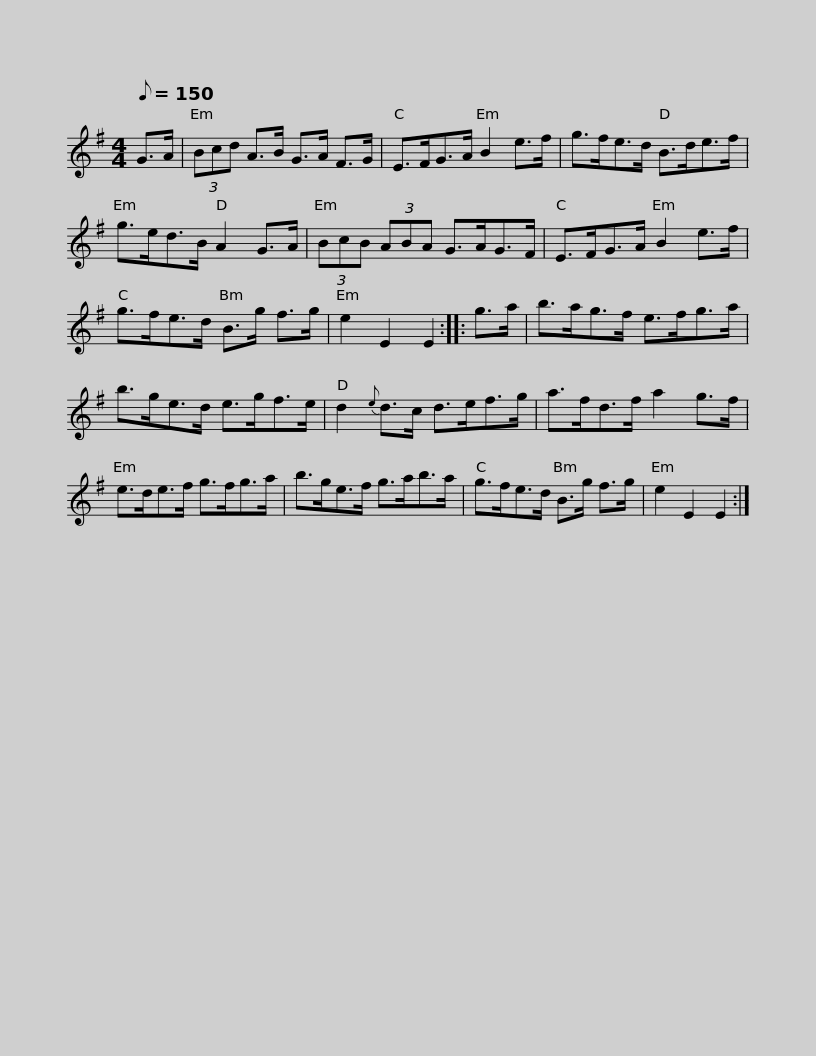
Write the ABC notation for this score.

X:1
L:1/8
Q:1/8=150
M:4/4
I:linebreak $
K:Emin
V:1 treble
V:1
 G>A | (3Bcd A>B G>A F>G | E>FG>A B2 e>f | g>fe>d B>de>f | g>ed>B A2 G>A |$ %5
 (3BcB (3ABA G>AG>F | E>FG>A B2 e>f | g>fe>d B>g f>g | e2 E2 E2 :: g>a |$ %10
 b>ag>f e>fg>a | b>ge>d e>gf>e | d2{e} d>c d>ef>g | a>fd>f a2 g>f |$ e>de>f g>fg>a | %15
 b>ge>f g>ab>a | g>fe>d B>g f>g | e2 E2 E2 :| %18
